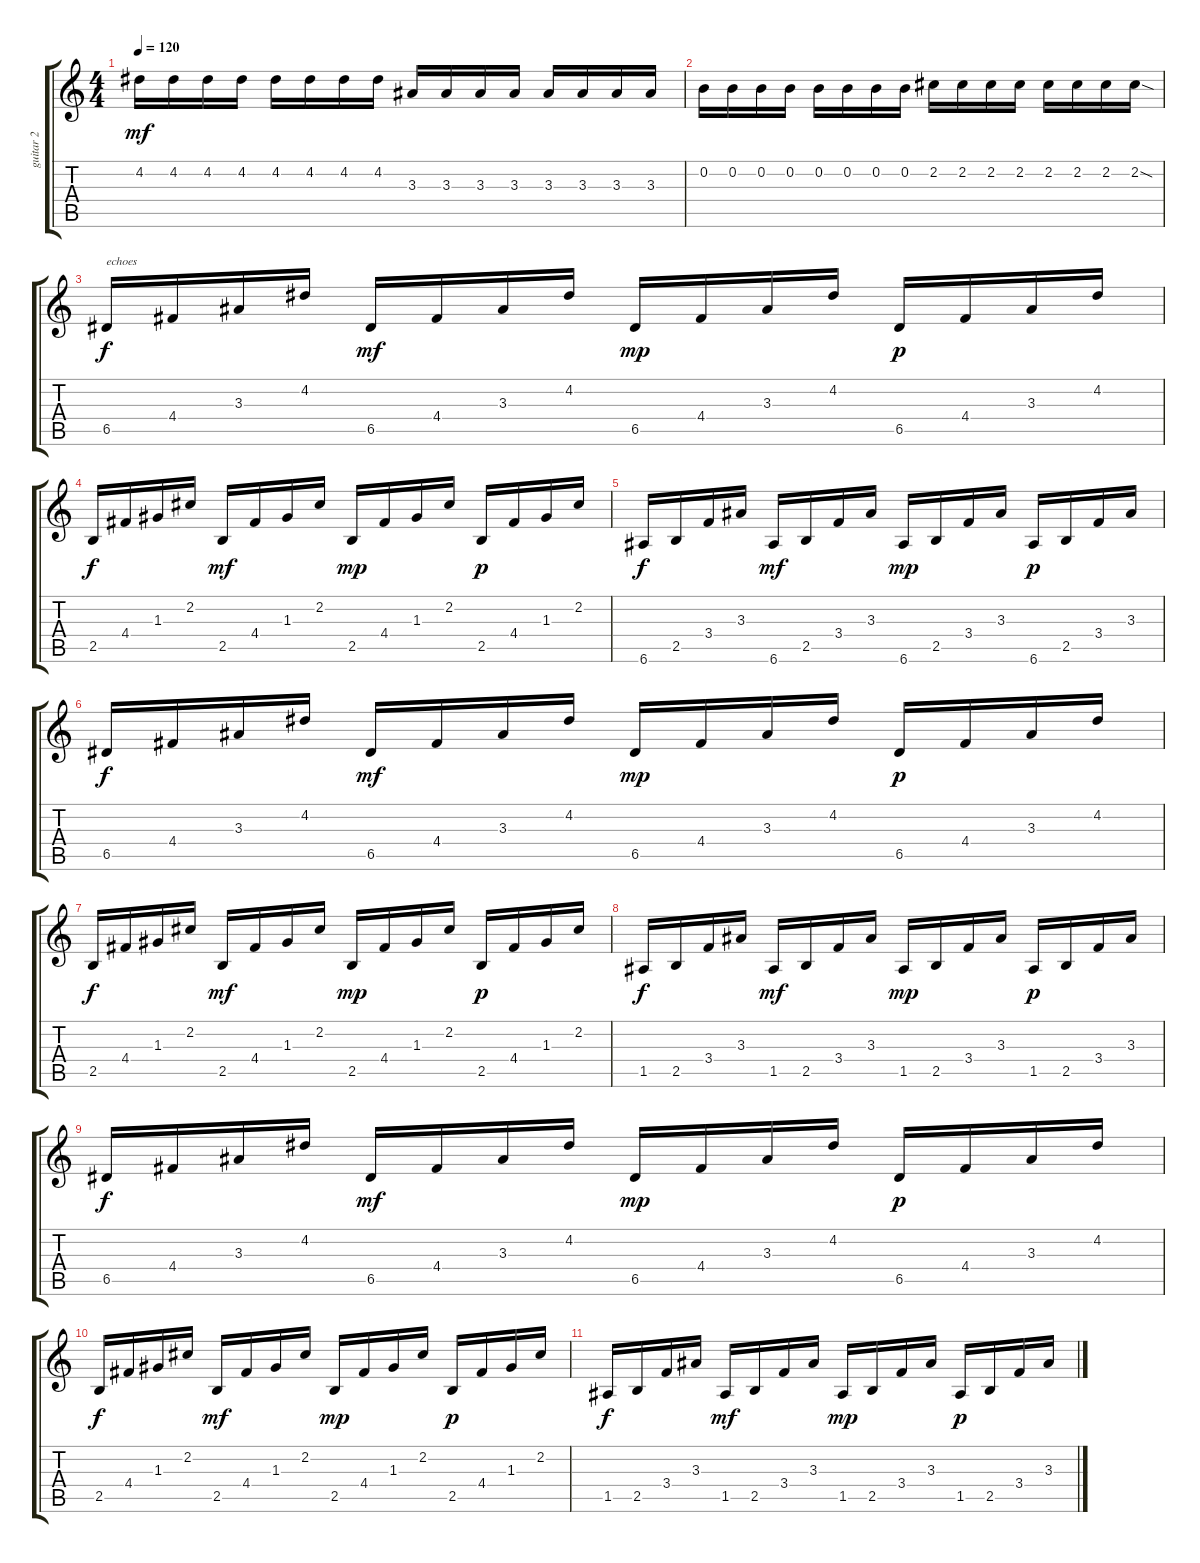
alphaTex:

\track ("guitar 2" "guitar 2") {instrument distortionguitar}
\staff {score tabs}
\tuning (E4 B3 G3 D3 A2 E2) {hide}
\ts (4 4)
\tempo 120
\clef g2
\ks c
4.2.16{dy mf} 4.2.16 4.2.16 4.2.16 4.2.16 4.2.16 4.2.16 4.2.16 3.3.16 3.3.16 3.3.16 3.3.16 3.3.16 3.3.16 3.3.16 3.3.16 |
0.2.16 0.2.16 0.2.16 0.2.16 0.2.16 0.2.16 0.2.16 0.2.16 2.2.16 2.2.16 2.2.16 2.2.16 2.2.16 2.2.16 2.2.16 2.2{sod}.16 |
6.5.16{txt "echoes" dy f} 4.4.16 3.3.16 4.2.16 6.5.16{dy mf} 4.4.16 3.3.16 4.2.16 6.5.16{dy mp} 4.4.16 3.3.16 4.2.16 6.5.16{dy p} 4.4.16 3.3.16 4.2.16 |
2.5.16{dy f} 4.4.16 1.3.16 2.2.16 2.5.16{dy mf} 4.4.16 1.3.16 2.2.16 2.5.16{dy mp} 4.4.16 1.3.16 2.2.16 2.5.16{dy p} 4.4.16 1.3.16 2.2.16 |
6.6.16{dy f} 2.5.16 3.4.16 3.3.16 6.6.16{dy mf} 2.5.16 3.4.16 3.3.16 6.6.16{dy mp} 2.5.16 3.4.16 3.3.16 6.6.16{dy p} 2.5.16 3.4.16 3.3.16 |
6.5.16{dy f} 4.4.16 3.3.16 4.2.16 6.5.16{dy mf} 4.4.16 3.3.16 4.2.16 6.5.16{dy mp} 4.4.16 3.3.16 4.2.16 6.5.16{dy p} 4.4.16 3.3.16 4.2.16 |
2.5.16{dy f} 4.4.16 1.3.16 2.2.16 2.5.16{dy mf} 4.4.16 1.3.16 2.2.16 2.5.16{dy mp} 4.4.16 1.3.16 2.2.16 2.5.16{dy p} 4.4.16 1.3.16 2.2.16 |
1.5.16{dy f} 2.5.16 3.4.16 3.3.16 1.5.16{dy mf} 2.5.16 3.4.16 3.3.16 1.5.16{dy mp} 2.5.16 3.4.16 3.3.16 1.5.16{dy p} 2.5.16 3.4.16 3.3.16 |
6.5.16{dy f} 4.4.16 3.3.16 4.2.16 6.5.16{dy mf} 4.4.16 3.3.16 4.2.16 6.5.16{dy mp} 4.4.16 3.3.16 4.2.16 6.5.16{dy p} 4.4.16 3.3.16 4.2.16 |
2.5.16{dy f} 4.4.16 1.3.16 2.2.16 2.5.16{dy mf} 4.4.16 1.3.16 2.2.16 2.5.16{dy mp} 4.4.16 1.3.16 2.2.16 2.5.16{dy p} 4.4.16 1.3.16 2.2.16 |
1.5.16{dy f} 2.5.16 3.4.16 3.3.16 1.5.16{dy mf} 2.5.16 3.4.16 3.3.16 1.5.16{dy mp} 2.5.16 3.4.16 3.3.16 1.5.16{dy p} 2.5.16 3.4.16 3.3.16
